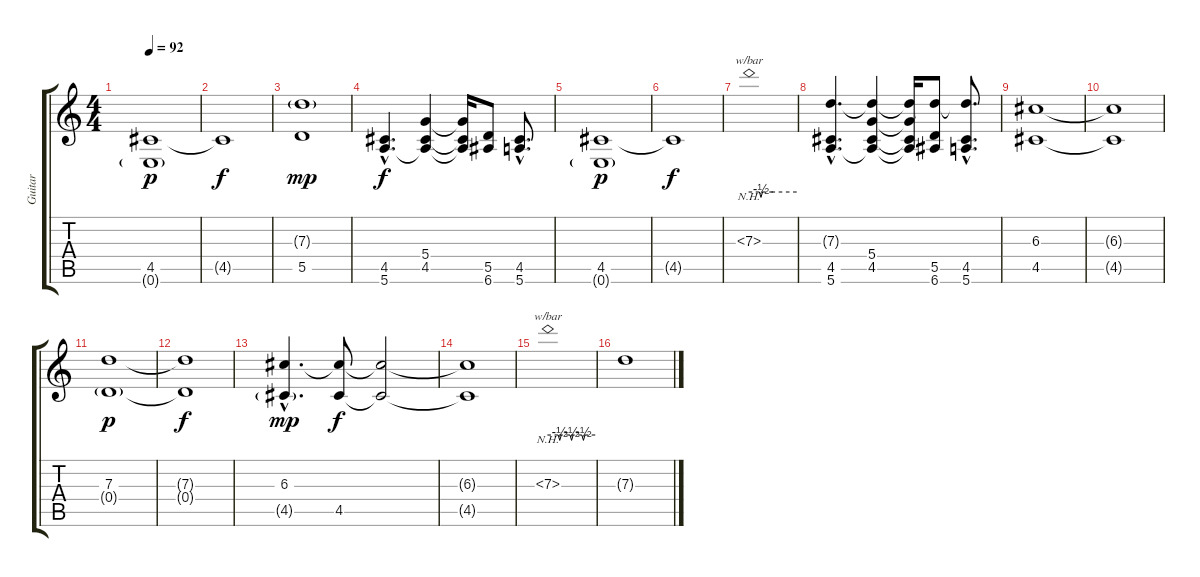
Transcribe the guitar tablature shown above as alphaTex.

\track ("Guitar" "Guitar") {instrument overdrivenguitar}
\staff {score tabs}
\tuning (E4 B3 G3 D3 A2 E2) {hide}
\ts (4 4)
\tempo 92
\clef g2
\ks c
(4.5 0.6{g}).1{dy p} |
4.5{t}.1{dy f} |
(7.3{g} 5.5).1{dy mp} |
(4.5{hac} 5.6{hac}).4{d dy f} (5.4 4.5 5.6{t}).4 (5.4{t} 4.5{t} 5.6{t}).16 (5.5 6.6).8 (4.5{hac} 5.6{hac}).8{d} |
(4.5 0.6{g}).1{dy p} |
4.5{t}.1{dy f} |
7.3{nh}.1{tbe (custom default 0 0 13 0 15 -2 17 0 30 0 60 0)} |
(7.3{hac t} 4.5{hac} 5.6{hac}).4{d} (7.3{t} 5.4 4.5 5.6{t}).4 (7.3{t} 5.4{t} 4.5{t} 5.6{t}).16 (7.3{t} 5.5 6.6).8 (7.3{hac t} 4.5{hac} 5.6{hac}).8{d} |
(6.3 4.5).1 |
(6.3{t} 4.5{t}).1 |
(7.3 0.4{g}).1{dy p} |
(7.3{t} 0.4{t}).1{dy f} |
(6.3{hac} 4.5{g hac}).4{d dy mp} (6.3{t} 4.5).8{dy f} (6.3{t} 4.5{t}).2 |
(6.3{t} 4.5{t}).1 |
7.3{nh}.1{tbe (custom default 0 0 13 0 15 -2 17 0 28 0 30 -2 32 0 43 0 45 -2 47 0 60 0)} |
7.3{t}.1
